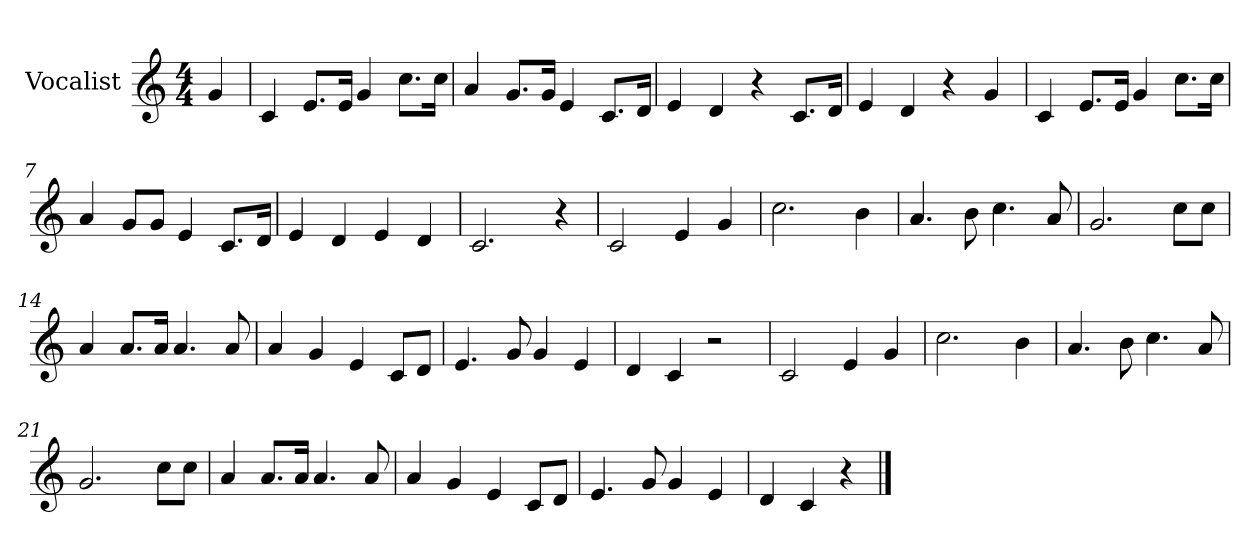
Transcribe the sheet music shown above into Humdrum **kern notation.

**kern
*part1
*staff1
*I"Vocalist
*k[]
*C:
*M4/4
=1
4g
=2
4c
8.eL
16eJk
4g
8.ccL
16ccJk
=3
4a
8.gL
16gJk
4e
8.cL
16dJk
=4
4e
4d
4r
8.cL
16dJk
=5
4e
4d
4r
4g
=6
4c
8.eL
16eJk
4g
8.ccL
16ccJk
=7
4a
8gL
8gJ
4e
8.cL
16dJk
=8
4e
4d
4e
4d
=9
2.c
4r
=10
2c
4e
4g
=11
2.cc
4b
=12
4.a
8b
4.cc
8a
=13
2.g
8ccL
8ccJ
=14
4a
8.aL
16aJk
4.a
8a
=15
4a
4g
4e
8cL
8dJ
=16
4.e
8g
4g
4e
=17
4d
4c
2r
=18
2c
4e
4g
=19
2.cc
4b
=20
4.a
8b
4.cc
8a
=21
2.g
8ccL
8ccJ
=22
4a
8.aL
16aJk
4.a
8a
=23
4a
4g
4e
8cL
8dJ
=24
4.e
8g
4g
4e
=25
4d
4c
4r
==
*-
